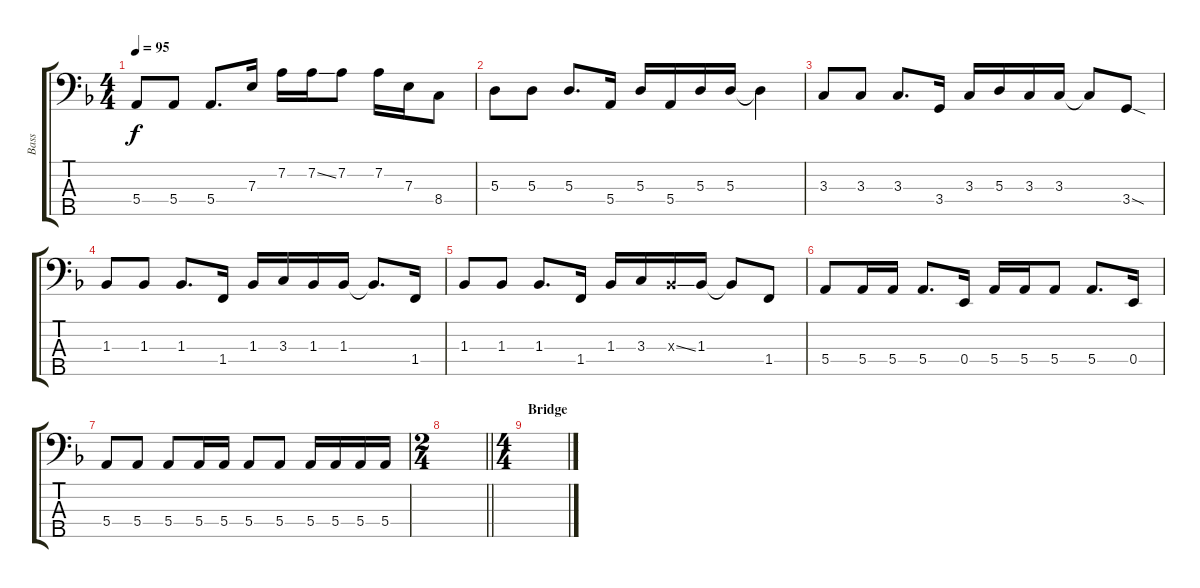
\track ("Bass" "Bass") {instrument electricbassfinger}
\staff {score tabs}
\tuning (G2 D2 A1 E1 B0) {hide}
\ts (4 4)
\tempo 95
\clef f4
\ks f
5.4.8{dy f} 5.4.8 5.4.8{d} 7.3.16 7.2.16 7.2{ss}.16 7.2.8 7.2.16 7.3.16 8.4.8 |
5.3.8 5.3.8 5.3.8{d} 5.4.16 5.3.16 5.4.16 5.3.16 5.3.16 5.3{t}.4 |
3.3.8 3.3.8 3.3.8{d} 3.4.16 3.3.16 5.3.16 3.3.16 3.3.16 3.3{t}.8 3.4{sod}.8 |
1.3.8 1.3.8 1.3.8{d} 1.4.16 1.3.16 3.3.16 1.3.16 1.3.16 1.3{t}.8{d} 1.4.16 |
1.3.8 1.3.8 1.3.8{d} 1.4.16 1.3.16 3.3.16 1.3{ss x}.16 1.3.16 1.3{t}.8 1.4.8 |
5.4.8 5.4.16 5.4.16 5.4.8{d} 0.4.16 5.4.16 5.4.16 5.4.8 5.4.8{d} 0.4.16 |
5.4.8 5.4.8 5.4.8 5.4.16 5.4.16 5.4.8 5.4.8 5.4.16 5.4.16 5.4.16 5.4.16 |
\ts (2 4)
\barLineRight lightlight
|
\ts (4 4)
\section ("" "Bridge")
